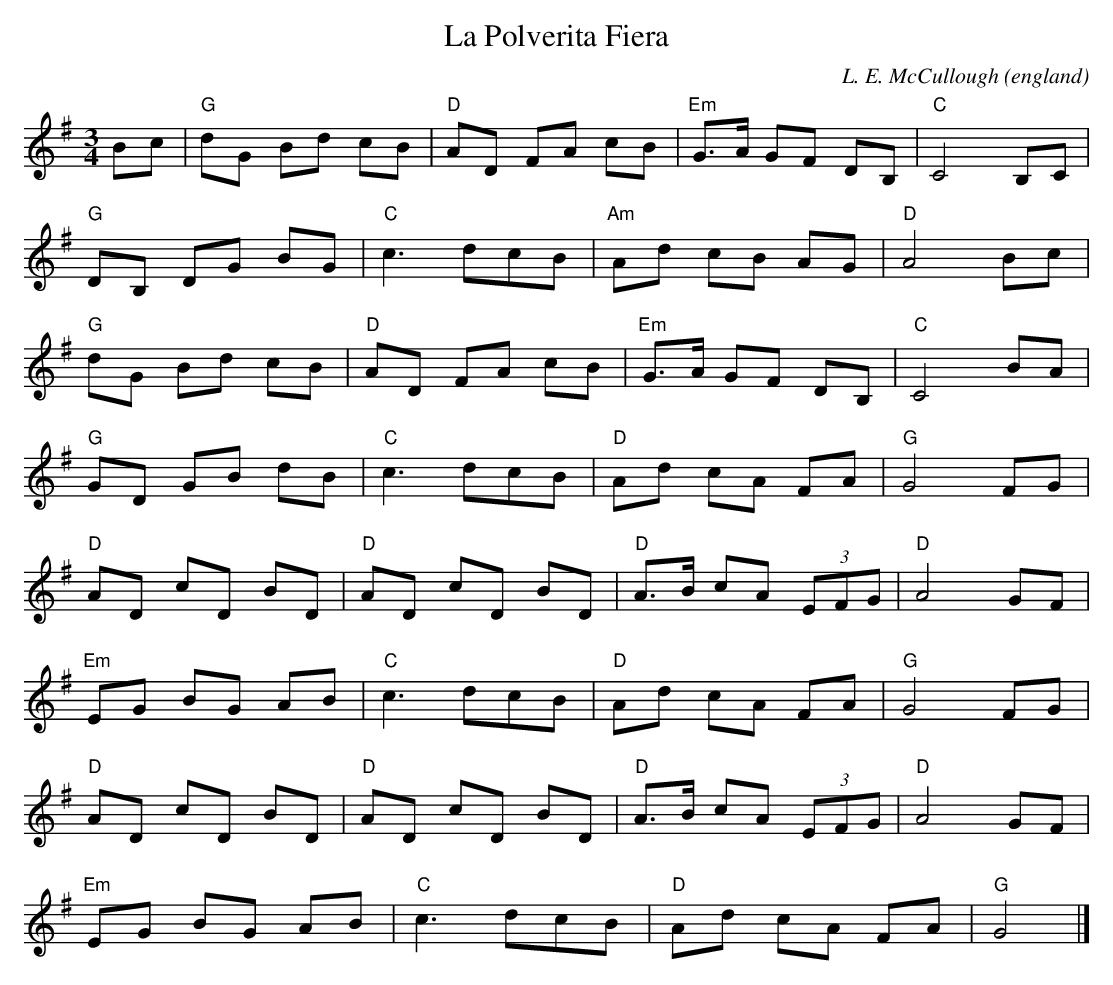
X:1
T:La Polverita Fiera
O:england
C:L. E. McCullough
M:3/4
L:1/8
K:G
Bc | \
"G"dG Bd cB | "D"AD FA cB | "Em"G>A GF DB, | "C"C4 B,C |
"G"DB, DG BG | "C"c3 dcB | "Am"Ad cB AG | "D"A4 Bc |
"G"dG Bd cB | "D"AD FA cB | "Em"G>A GF DB, | "C"C4 BA |
"G"GD GB dB | "C"c3 dcB | "D"Ad cA FA | "G"G4 FG |
"D"AD cD BD | "D"AD cD BD | "D"A>B cA (3EFG | "D"A4 GF |
"Em"EG BG AB | "C"c3 dcB | "D"Ad cA FA | "G"G4 FG |
"D"AD cD BD | "D"AD cD BD | "D"A>B cA (3EFG | "D"A4 GF |
"Em"EG BG AB | "C"c3 dcB | "D"Ad cA FA | "G"G4 |]
